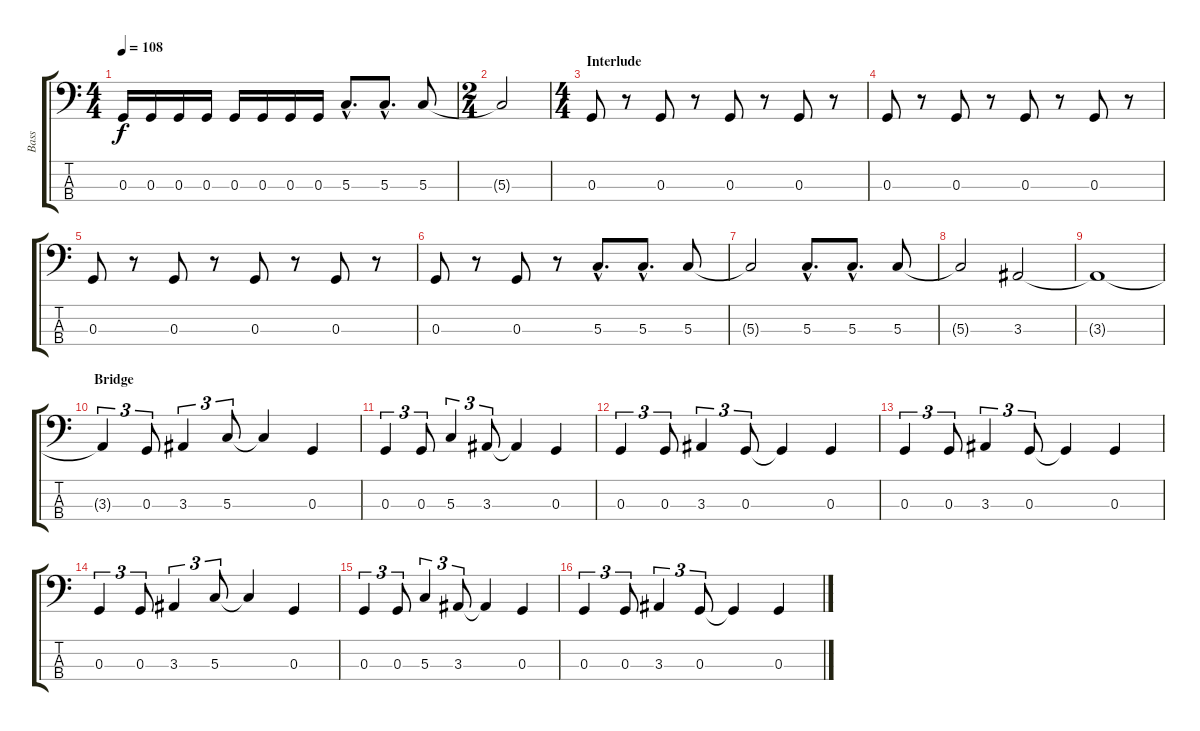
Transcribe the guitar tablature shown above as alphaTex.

\track ("Bass" "Bass") {instrument electricbasspick}
\staff {score tabs}
\tuning (F2 C2 G1 D1) {hide}
\ts (4 4)
\tempo 108
\clef f4
\ks c
0.3.16{dy f} 0.3.16 0.3.16 0.3.16 0.3.16 0.3.16 0.3.16 0.3.16 5.3{hac}.8{d} 5.3{hac}.8{d} 5.3.8 |
\ts (2 4)
5.3{t}.2 |
\ts (4 4)
\section ("" "Interlude")
0.3.8 r.8 0.3.8 r.8 0.3.8 r.8 0.3.8 r.8 |
0.3.8 r.8 0.3.8 r.8 0.3.8 r.8 0.3.8 r.8 |
0.3.8 r.8 0.3.8 r.8 0.3.8 r.8 0.3.8 r.8 |
0.3.8 r.8 0.3.8 r.8 5.3{hac}.8{d} 5.3{hac}.8{d} 5.3.8 |
5.3{t}.2 5.3{hac}.8{d} 5.3{hac}.8{d} 5.3.8 |
5.3{t}.2 3.3.2 |
3.3{t}.1 |
\section ("" "Bridge")
3.3{t}.4{tu (3 2)} 0.3.8{tu (3 2)} 3.3.4{tu (3 2)} 5.3.8{tu (3 2)} 5.3{t}.4 0.3.4 |
0.3.4{tu (3 2)} 0.3.8{tu (3 2)} 5.3.4{tu (3 2)} 3.3.8{tu (3 2)} 3.3{t}.4 0.3.4 |
0.3.4{tu (3 2)} 0.3.8{tu (3 2)} 3.3.4{tu (3 2)} 0.3.8{tu (3 2)} 0.3{t}.4 0.3.4 |
0.3.4{tu (3 2)} 0.3.8{tu (3 2)} 3.3.4{tu (3 2)} 0.3.8{tu (3 2)} 0.3{t}.4 0.3.4 |
0.3.4{tu (3 2)} 0.3.8{tu (3 2)} 3.3.4{tu (3 2)} 5.3.8{tu (3 2)} 5.3{t}.4 0.3.4 |
0.3.4{tu (3 2)} 0.3.8{tu (3 2)} 5.3.4{tu (3 2)} 3.3.8{tu (3 2)} 3.3{t}.4 0.3.4 |
0.3.4{tu (3 2)} 0.3.8{tu (3 2)} 3.3.4{tu (3 2)} 0.3.8{tu (3 2)} 0.3{t}.4 0.3.4
